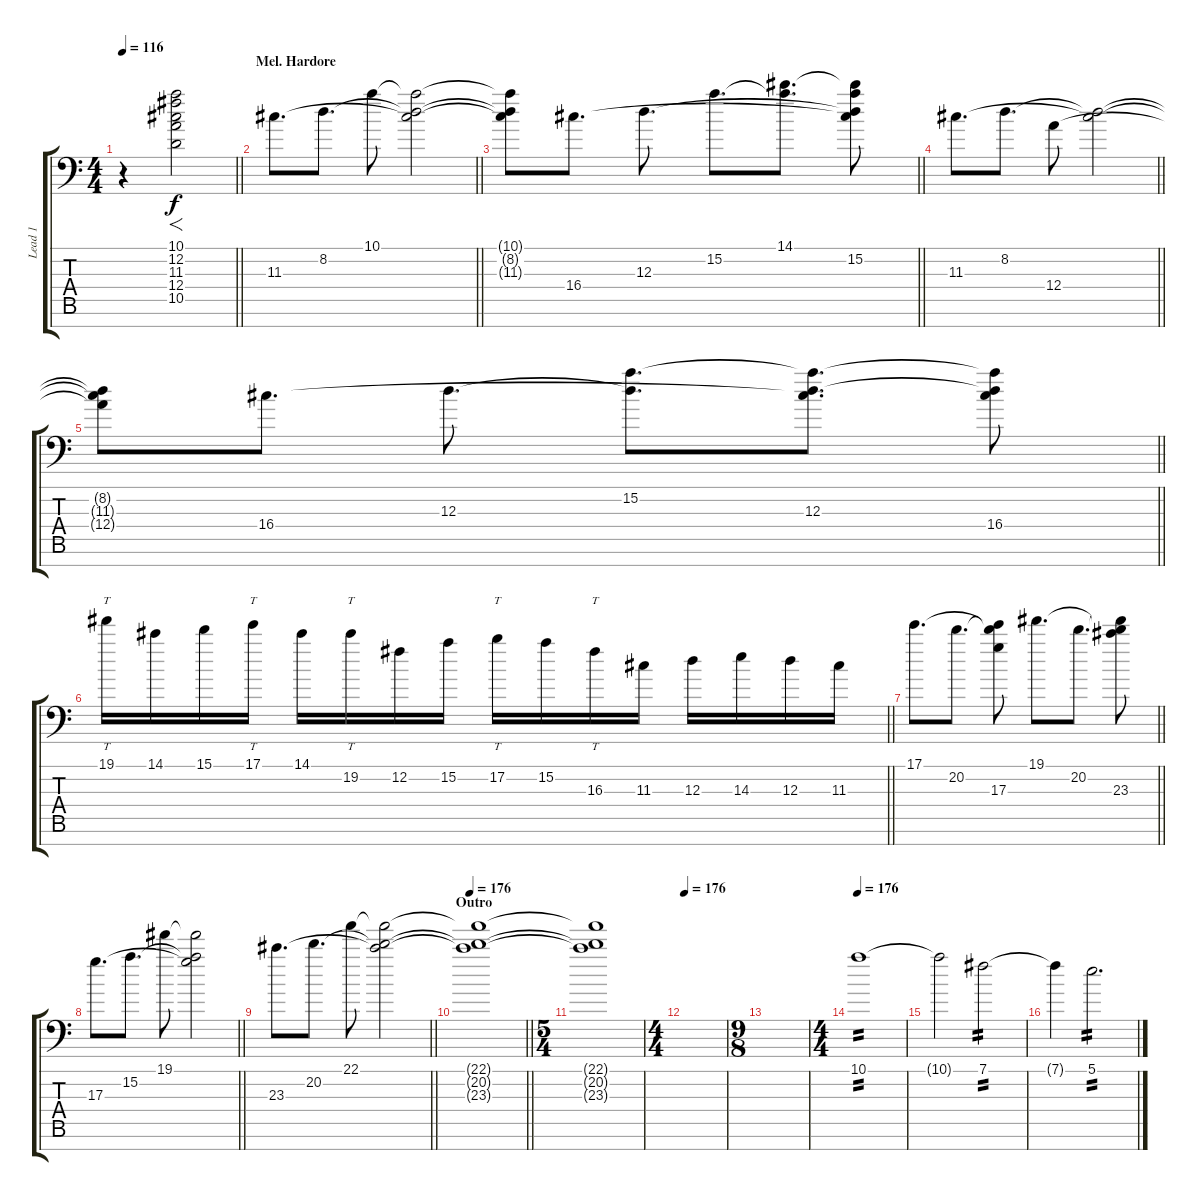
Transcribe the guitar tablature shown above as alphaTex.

\track ("Lead 1" "Lead 1") {instrument distortionguitar}
\staff {score tabs}
\tuning (B3 Gb3 D3 A2 E2 A1 E1) {hide}
\ts (4 4)
\tempo 116
\clef f4
\barLineRight lightlight
\ks c
r.4{dy f volume 12 instrument reversecymbal} (10.1 12.2 11.3 12.4 10.5).2{f} |
\section ("" "Mel. Hardore")
\barLineRight lightlight
11.3.8{d volume 12 instrument overdrivenguitar} 8.2.8{d} 10.1.8 (10.1{t} 8.2{t} 11.3{t}).2 |
\barLineRight lightlight
(10.1{t} 8.2{t} 11.3{t}).8 16.4.8{d} 12.3.8{d} 15.2.8{d} (14.1 15.2{t}).8{d} (14.1{t} 15.2 12.3{t} 16.4{t}).8 |
\barLineRight lightlight
11.3.8{d} 8.2.8{d} 12.4.8 (8.2{t} 11.3{t}).2 |
\barLineRight lightlight
(8.2{t} 11.3{t} 12.4{t}).8 16.4.8{d} 12.3.8{d} (15.2 12.3{t}).8{d} (15.2{t} 12.3 16.4{t}).8{d} (15.2{t} 12.3{t} 16.4).8 |
\barLineRight lightlight
19.1.16{tt} 14.1.16 15.1.16 17.1.16{tt} 14.1.16 19.2.16{tt} 12.2.16 15.2.16 17.2.16{tt} 15.2.16 16.3.16{tt} 11.3.16 12.3.16 14.3.16 12.3.16 11.3.16 |
\barLineRight lightlight
17.1.8{d} 20.2.8{d} (17.1{t} 20.2{t} 17.3).8 19.1.8{d} 20.2.8{d} (19.1{t} 20.2{t} 23.3).8 |
\barLineRight lightlight
17.3.8{d} 15.2.8{d} 19.1.8 (19.1{t} 15.2{t} 17.3{t}).2 |
\barLineRight lightlight
23.3.8{d} 20.2.8{d} 22.1.8 (22.1{t} 20.2{t} 23.3{t}).2 |
\section ("" "Outro")
\tempo 176
\barLineRight lightlight
(22.1{t} 20.2{t} 23.3{t}).1{volume 0} |
\ts (5 4)
(22.1{t} 20.2{t} 23.3{t}).1 |
\ts (4 4)
\tempo 176
|
\ts (9 8)
|
\ts (4 4)
\tempo 176
10.1.1{tp 2 volume 13 instrument overdrivenguitar} |
10.1{t}.2 7.1.2{tp 2} |
7.1{t}.4 5.1.2{d tp 2}
